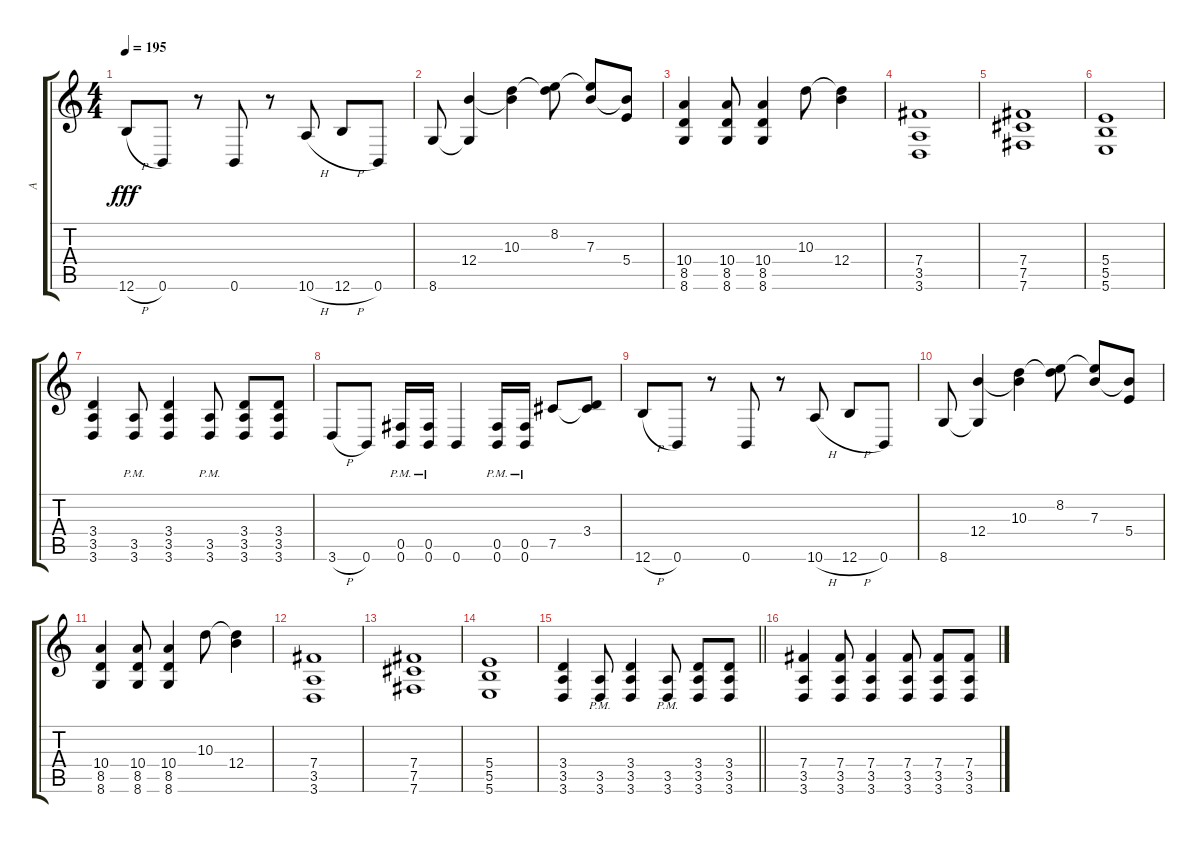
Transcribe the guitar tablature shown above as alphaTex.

\track ("A" "A") {instrument distortionguitar}
\staff {score tabs}
\tuning (Db4 Ab3 E3 B2 Gb2 B1) {hide}
\ts (4 4)
\tempo 195
\clef g2
\ks c
12.6{h}.8{dy fff} 0.6.8 r.8 0.6.8 r.8 10.6{h}.8 12.6{h}.8 0.6.8 |
8.6.8 (12.4 8.6{t}).4 (10.3 12.4{t}).4 (8.2 10.3{t}).8 (8.2{t} 7.3).8 (7.3{t} 5.4).8 |
(10.4 8.5 8.6).4 (10.4 8.5 8.6).8 (10.4 8.5 8.6).4 10.3.8 (10.3{t} 12.4).4 |
(7.4 3.5 3.6).1 |
(7.4 7.5 7.6).1 |
(5.4 5.5 5.6).1 |
(3.4 3.5 3.6).4 (3.5{pm} 3.6{pm}).8 (3.4 3.5 3.6).4 (3.5{pm} 3.6{pm}).8 (3.4 3.5 3.6).8 (3.4 3.5 3.6).8 |
3.6{h}.8 0.6.8 (0.5{pm} 0.6{pm}).16 (0.5{pm} 0.6{pm}).16 0.6.4 (0.5{pm} 0.6{pm}).16 (0.5{pm} 0.6{pm}).16 7.5.8 (3.4 7.5{t}).8 |
12.6{h}.8 0.6.8 r.8 0.6.8 r.8 10.6{h}.8 12.6{h}.8 0.6.8 |
8.6.8 (12.4 8.6{t}).4 (10.3 12.4{t}).4 (8.2 10.3{t}).8 (8.2{t} 7.3).8 (7.3{t} 5.4).8 |
(10.4 8.5 8.6).4 (10.4 8.5 8.6).8 (10.4 8.5 8.6).4 10.3.8 (10.3{t} 12.4).4 |
(7.4 3.5 3.6).1 |
(7.4 7.5 7.6).1 |
(5.4 5.5 5.6).1 |
\barLineRight lightlight
(3.4 3.5 3.6).4 (3.5{pm} 3.6{pm}).8 (3.4 3.5 3.6).4 (3.5{pm} 3.6{pm}).8 (3.4 3.5 3.6).8 (3.4 3.5 3.6).8 |
\section ("" "")
(7.4 3.5 3.6).4 (7.4 3.5 3.6).8 (7.4 3.5 3.6).4 (7.4 3.5 3.6).8 (7.4 3.5 3.6).8 (7.4 3.5 3.6).8
